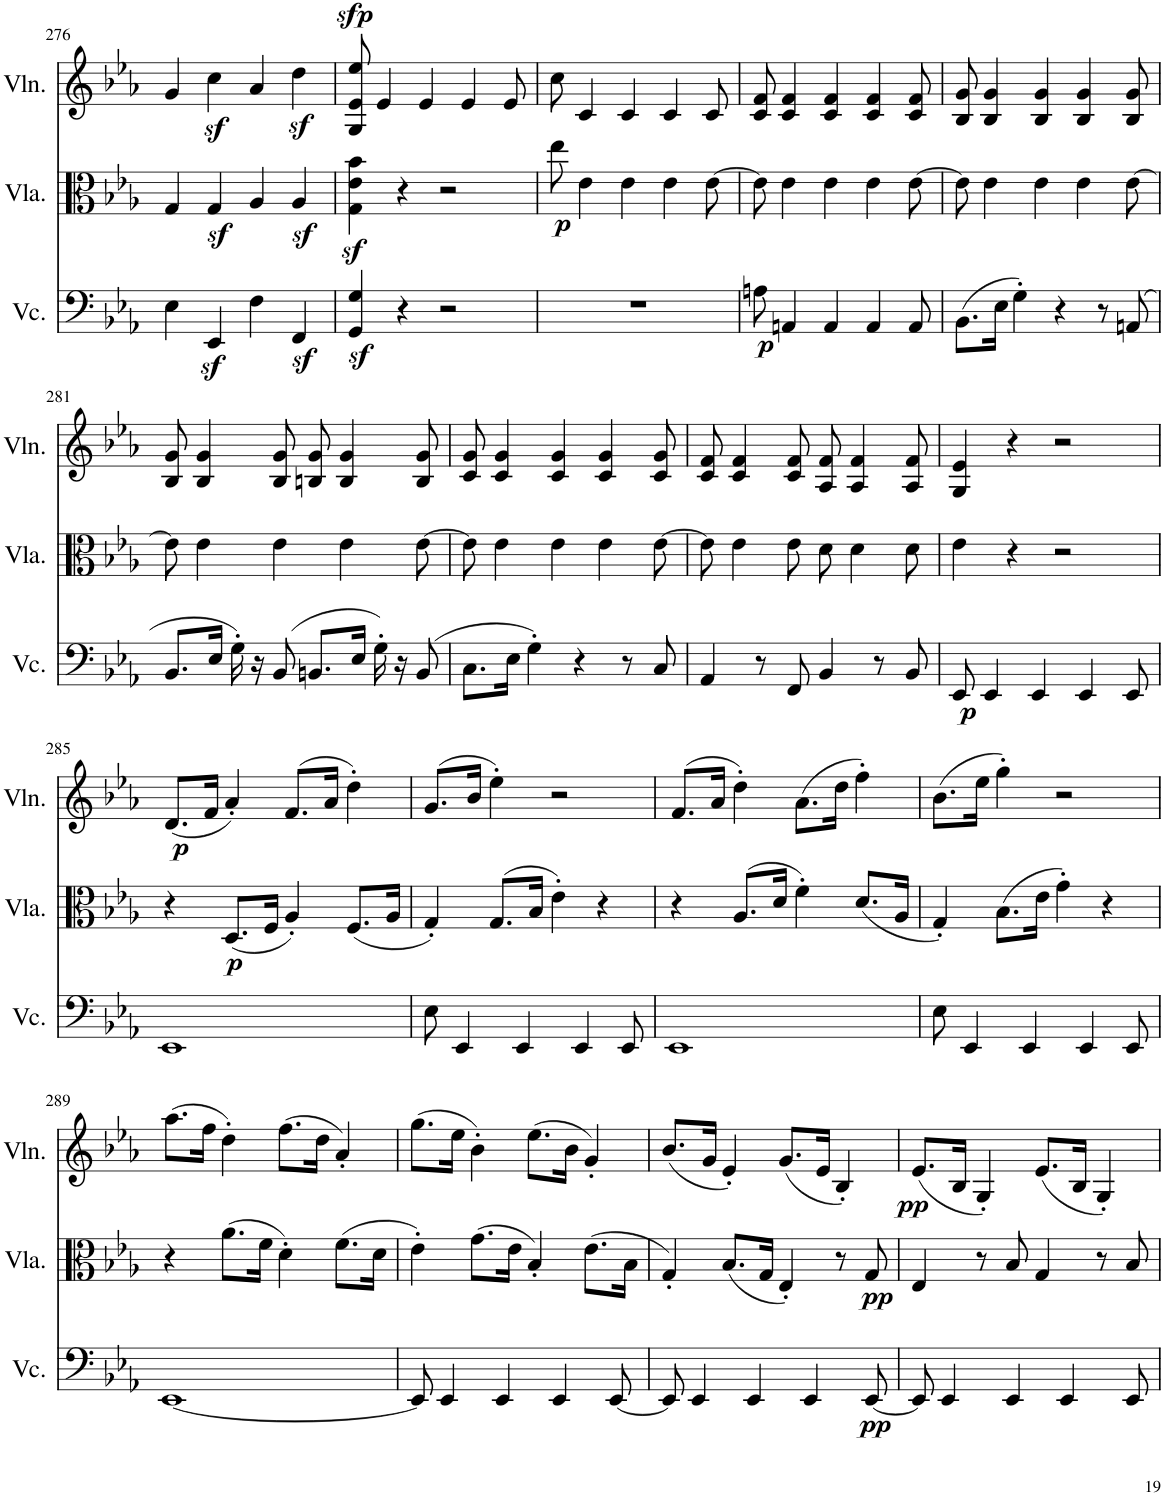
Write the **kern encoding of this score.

**kern	**dynam	**kern	**dynam	**kern	**dynam
*part3	*part3	*part2	*part2	*part1	*part1
*staff3	*staff3	*staff2	*staff2	*staff1	*staff1
*I"Violoncello	*	*I"Viola	*	*I"Violin	*
*I'Vc.	*	*I'Vla.	*	*I'Vln.	*
!!LO:PB:g=z
*clefF4	*	*clefC3	*	*clefG2	*
*k[b-e-a-]	*	*k[b-e-a-]	*	*k[b-e-a-]	*
*M4/4	*	*M4/4	*	*M4/4	*
*met(c)	*	*met(c)	*	*met(c)	*
=276	=276	=276	=276	=276	=276
4E-\	.	4G/	.	4g/	.
4EE-z</	.	4Gz</	.	4ccz<\	.
4F\	.	4A-/	.	4a-/	.
4FFz</	.	4A-z</	.	4ddz<\	.
=277	=277	=277	=277	=277	=277
!	!	!	!	!	!LO:DY:a
4GG/z< 4G/z<	.	4G\z< 4e-\z< 4b-\z<	.	8G/ 8e-/ 8ee-/	sfp
.	.	.	.	4e-/	.
4r	.	4r	.	.	.
.	.	.	.	4e-/	.
2r	.	2r	.	.	.
.	.	.	.	4e-/	.
.	.	.	.	8e-/	.
=278	=278	=278	=278	=278	=278
!	!	!	!LO:DY:b	!	!
1r	.	8ee-\	p	8cc\	.
.	.	4e-\	.	4c/	.
.	.	4e-\	.	4c/	.
.	.	4e-\	.	4c/	.
.	.	[8e-\	.	8c/	.
=279	=279	=279	=279	=279	=279
!	!LO:DY:b	!	!	!	!
8An\	p	8e-\]	.	8c/ 8f/	.
4AAn/	.	4e-\	.	4c/ 4f/	.
4AA/	.	4e-\	.	4c/ 4f/	.
4AA/	.	4e-\	.	4c/ 4f/	.
8AA/	.	[8e-\	.	8c/ 8f/	.
=280	=280	=280	=280	=280	=280
(8.BB-\L	.	8e-\]	.	8B-/ 8g/	.
.	.	4e-\	.	4B-/ 4g/	.
16E-\Jk	.	.	.	.	.
4G'\)	.	.	.	.	.
.	.	4e-\	.	4B-/ 4g/	.
4r	.	.	.	.	.
.	.	4e-\	.	4B-/ 4g/	.
8r	.	.	.	.	.
(8AAn/	.	[8e-\	.	8B-/ 8g/	.
!!LO:LB:g=z
=281	=281	=281	=281	=281	=281
8.BB-/L	.	8e-\]	.	8B-/ 8g/	.
.	.	4e-\	.	4B-/ 4g/	.
16E-/Jk	.	.	.	.	.
16G'\)	.	.	.	.	.
16r	.	.	.	.	.
(>8BB-/	.	4e-\	.	8B-/ 8g/	.
8.BBn/L	.	.	.	8Bn/ 8g/	.
.	.	4e-\	.	4B/ 4g/	.
16E-/Jk	.	.	.	.	.
16G'\)	.	.	.	.	.
16r	.	.	.	.	.
(>8BB/	.	[8e-\	.	8B/ 8g/	.
=282	=282	=282	=282	=282	=282
8.C\L	.	8e-\]	.	8c/ 8g/	.
.	.	4e-\	.	4c/ 4g/	.
16E-\Jk	.	.	.	.	.
4G'\)	.	.	.	.	.
.	.	4e-\	.	4c/ 4g/	.
4r	.	.	.	.	.
.	.	4e-\	.	4c/ 4g/	.
8r	.	.	.	.	.
8C/	.	[8e-\	.	8c/ 8g/	.
=283	=283	=283	=283	=283	=283
4AA-/	.	8e-\]	.	8c/ 8f/	.
.	.	4e-\	.	4c/ 4f/	.
8r	.	.	.	.	.
8FF/	.	8e-\	.	8c/ 8f/	.
4BB-/	.	8d\	.	8A-/ 8f/	.
.	.	4d\	.	4A-/ 4f/	.
8r	.	.	.	.	.
8BB-/	.	8d\	.	8A-/ 8f/	.
=284	=284	=284	=284	=284	=284
!	!LO:DY:b	!	!	!	!
8EE-/	p	4e-\	.	4G/ 4e-/	.
4EE-/	.	.	.	.	.
.	.	4r	.	4r	.
4EE-/	.	.	.	.	.
.	.	2r	.	2r	.
4EE-/	.	.	.	.	.
8EE-/	.	.	.	.	.
!!LO:LB:g=z
=285	=285	=285	=285	=285	=285
!	!	!	!	!	!LO:DY:b
1EE-	.	4r	.	(8.d/L	p
.	.	.	.	16f/Jk	.
!	!	!	!LO:DY:b	!	!
.	.	(8.D/L	p	4a-'/)	.
.	.	16F/Jk	.	.	.
.	.	4A-'/)	.	(8.f/L	.
.	.	.	.	16a-/Jk	.
.	.	(8.F/L	.	4dd'\)	.
.	.	16A-/Jk	.	.	.
=286	=286	=286	=286	=286	=286
8E-\	.	4G'/)	.	(8.g/L	.
4EE-/	.	.	.	.	.
.	.	.	.	16b-/Jk	.
.	.	(8.G/L	.	4ee-'\)	.
4EE-/	.	.	.	.	.
.	.	16B-/Jk	.	.	.
.	.	4e-'\)	.	2r	.
4EE-/	.	.	.	.	.
.	.	4r	.	.	.
8EE-/	.	.	.	.	.
=287	=287	=287	=287	=287	=287
1EE-	.	4r	.	(8.f/L	.
.	.	.	.	16a-/Jk	.
.	.	(8.A-/L	.	4dd'\)	.
.	.	16d/Jk	.	.	.
.	.	4f'\)	.	(8.a-\L	.
.	.	.	.	16dd\Jk	.
.	.	(8.d/L	.	4ff'\)	.
.	.	16A-/Jk	.	.	.
=288	=288	=288	=288	=288	=288
8E-\	.	4G'/)	.	(8.b-\L	.
4EE-/	.	.	.	.	.
.	.	.	.	16ee-\Jk	.
.	.	(8.B-\L	.	4gg'\)	.
4EE-/	.	.	.	.	.
.	.	16e-\Jk	.	.	.
.	.	4g'\)	.	2r	.
4EE-/	.	.	.	.	.
.	.	4r	.	.	.
8EE-/	.	.	.	.	.
!!LO:LB:g=z
=289	=289	=289	=289	=289	=289
[1EE-	.	4r	.	(8.aa-\L	.
.	.	.	.	16ff\Jk	.
.	.	(8.a-\L	.	4dd'\)	.
.	.	16f\Jk	.	.	.
.	.	4d'\)	.	(8.ff\L	.
.	.	.	.	16dd\Jk	.
.	.	(8.f\L	.	4a-'/)	.
.	.	16d\Jk	.	.	.
=290	=290	=290	=290	=290	=290
8EE-/]	.	4e-'\)	.	(8.gg\L	.
4EE-/	.	.	.	.	.
.	.	.	.	16ee-\Jk	.
.	.	(8.g\L	.	4b-'\)	.
4EE-/	.	.	.	.	.
.	.	16e-\Jk	.	.	.
.	.	4B-'/)	.	(8.ee-\L	.
4EE-/	.	.	.	.	.
.	.	.	.	16b-\Jk	.
.	.	(8.e-\L	.	4g'/)	.
[8EE-/	.	.	.	.	.
.	.	16B-\Jk	.	.	.
=291	=291	=291	=291	=291	=291
8EE-/]	.	4G'/)	.	(8.b-/L	.
4EE-/	.	.	.	.	.
.	.	.	.	16g/Jk	.
.	.	(8.B-/L	.	4e-'/)	.
4EE-/	.	.	.	.	.
.	.	16G/Jk	.	.	.
.	.	4E-'/)	.	(8.g/L	.
4EE-/	.	.	.	.	.
.	.	.	.	16e-/Jk	.
.	.	8r	.	4B-'/)	.
!	!LO:DY:b	!	!LO:DY:b	!	!
[8EE-/	pp	8G/	pp	.	.
=292	=292	=292	=292	=292	=292
!	!	!	!	!	!LO:DY:b
8EE-/]	.	4E-/	.	(8.e-/L	pp
4EE-/	.	.	.	.	.
.	.	.	.	16B-/Jk	.
.	.	8r	.	4G'/)	.
4EE-/	.	8B-/	.	.	.
.	.	4G/	.	(8.e-/L	.
4EE-/	.	.	.	.	.
.	.	.	.	16B-/Jk	.
.	.	8r	.	4G'/)	.
8EE-/	.	8B-/	.	.	.
=	=	=	=	=	=
*-	*-	*-	*-	*-	*-
